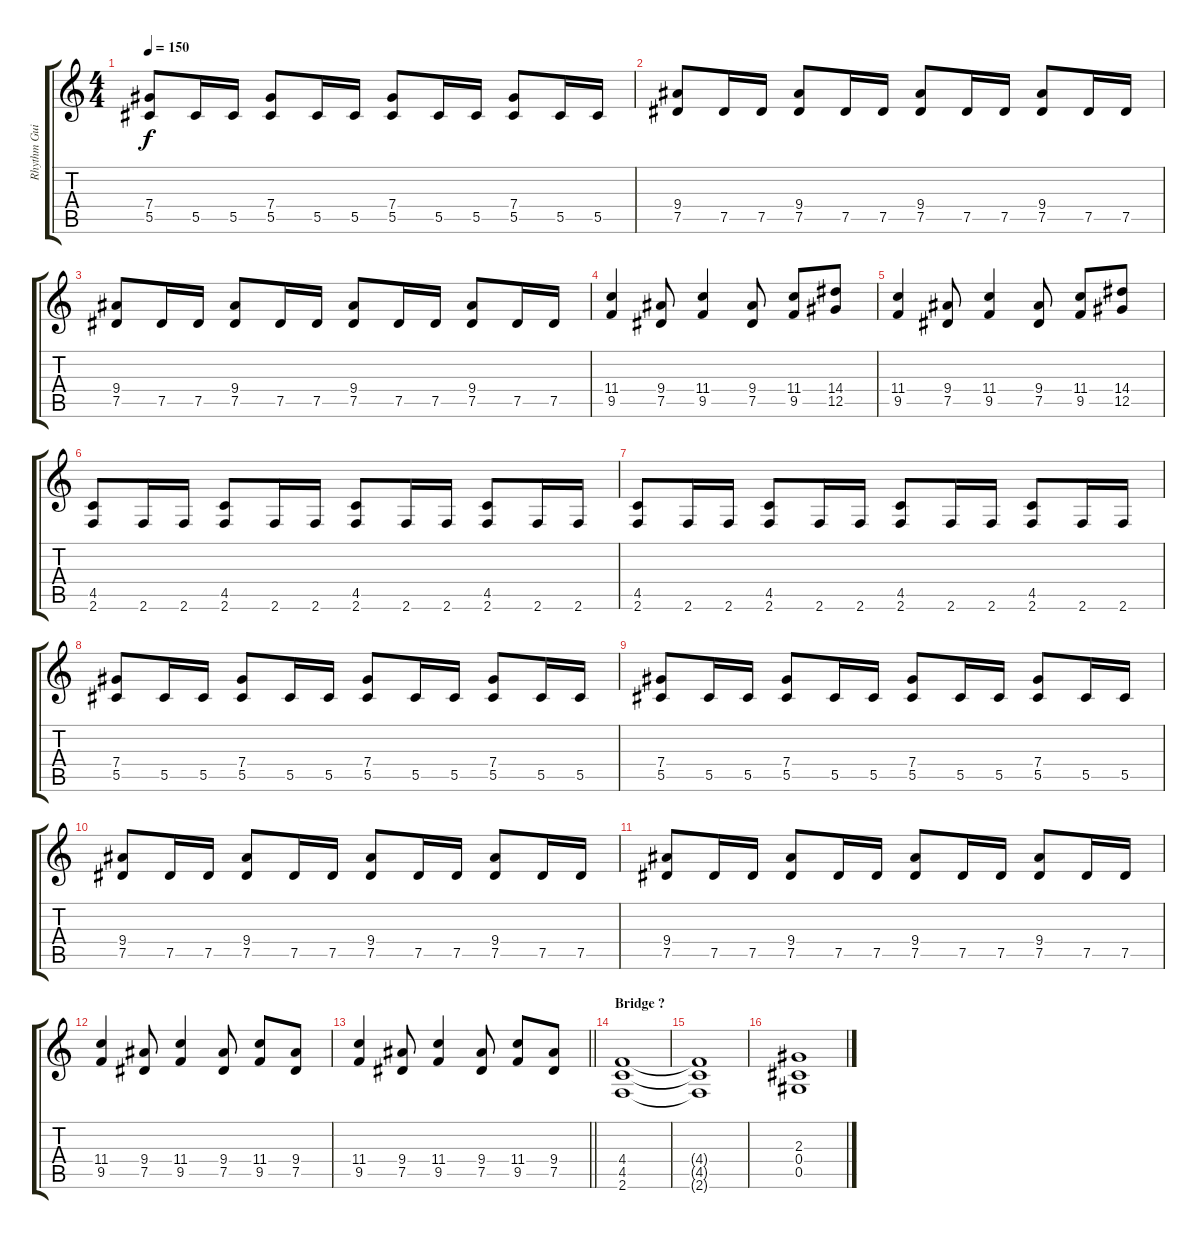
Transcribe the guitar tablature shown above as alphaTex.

\track ("Rhythm Guitar" "Rhythm Gui") {instrument distortionguitar}
\staff {score tabs}
\tuning (Eb4 Bb3 Gb3 Db3 Ab2 Eb2) {hide}
\ts (4 4)
\tempo 150
\clef g2
\ks c
(7.4 5.5).8{dy f} 5.5.16 5.5.16 (7.4 5.5).8 5.5.16 5.5.16 (7.4 5.5).8 5.5.16 5.5.16 (7.4 5.5).8 5.5.16 5.5.16 |
(9.4 7.5).8 7.5.16 7.5.16 (9.4 7.5).8 7.5.16 7.5.16 (9.4 7.5).8 7.5.16 7.5.16 (9.4 7.5).8 7.5.16 7.5.16 |
(9.4 7.5).8 7.5.16 7.5.16 (9.4 7.5).8 7.5.16 7.5.16 (9.4 7.5).8 7.5.16 7.5.16 (9.4 7.5).8 7.5.16 7.5.16 |
(11.4 9.5).4 (9.4 7.5).8 (11.4 9.5).4 (9.4 7.5).8 (11.4 9.5).8 (14.4 12.5).8 |
(11.4 9.5).4 (9.4 7.5).8 (11.4 9.5).4 (9.4 7.5).8 (11.4 9.5).8 (14.4 12.5).8 |
(4.5 2.6).8 2.6.16 2.6.16 (4.5 2.6).8 2.6.16 2.6.16 (4.5 2.6).8 2.6.16 2.6.16 (4.5 2.6).8 2.6.16 2.6.16 |
(4.5 2.6).8 2.6.16 2.6.16 (4.5 2.6).8 2.6.16 2.6.16 (4.5 2.6).8 2.6.16 2.6.16 (4.5 2.6).8 2.6.16 2.6.16 |
(7.4 5.5).8 5.5.16 5.5.16 (7.4 5.5).8 5.5.16 5.5.16 (7.4 5.5).8 5.5.16 5.5.16 (7.4 5.5).8 5.5.16 5.5.16 |
(7.4 5.5).8 5.5.16 5.5.16 (7.4 5.5).8 5.5.16 5.5.16 (7.4 5.5).8 5.5.16 5.5.16 (7.4 5.5).8 5.5.16 5.5.16 |
(9.4 7.5).8 7.5.16 7.5.16 (9.4 7.5).8 7.5.16 7.5.16 (9.4 7.5).8 7.5.16 7.5.16 (9.4 7.5).8 7.5.16 7.5.16 |
(9.4 7.5).8 7.5.16 7.5.16 (9.4 7.5).8 7.5.16 7.5.16 (9.4 7.5).8 7.5.16 7.5.16 (9.4 7.5).8 7.5.16 7.5.16 |
(11.4 9.5).4 (9.4 7.5).8 (11.4 9.5).4 (9.4 7.5).8 (11.4 9.5).8 (9.4 7.5).8 |
\barLineRight lightlight
(11.4 9.5).4 (9.4 7.5).8 (11.4 9.5).4 (9.4 7.5).8 (11.4 9.5).8 (9.4 7.5).8 |
\section ("" "Bridge ?")
(4.4 4.5 2.6).1 |
(4.4{t} 4.5{t} 2.6{t}).1 |
(2.3 0.4 0.5).1
